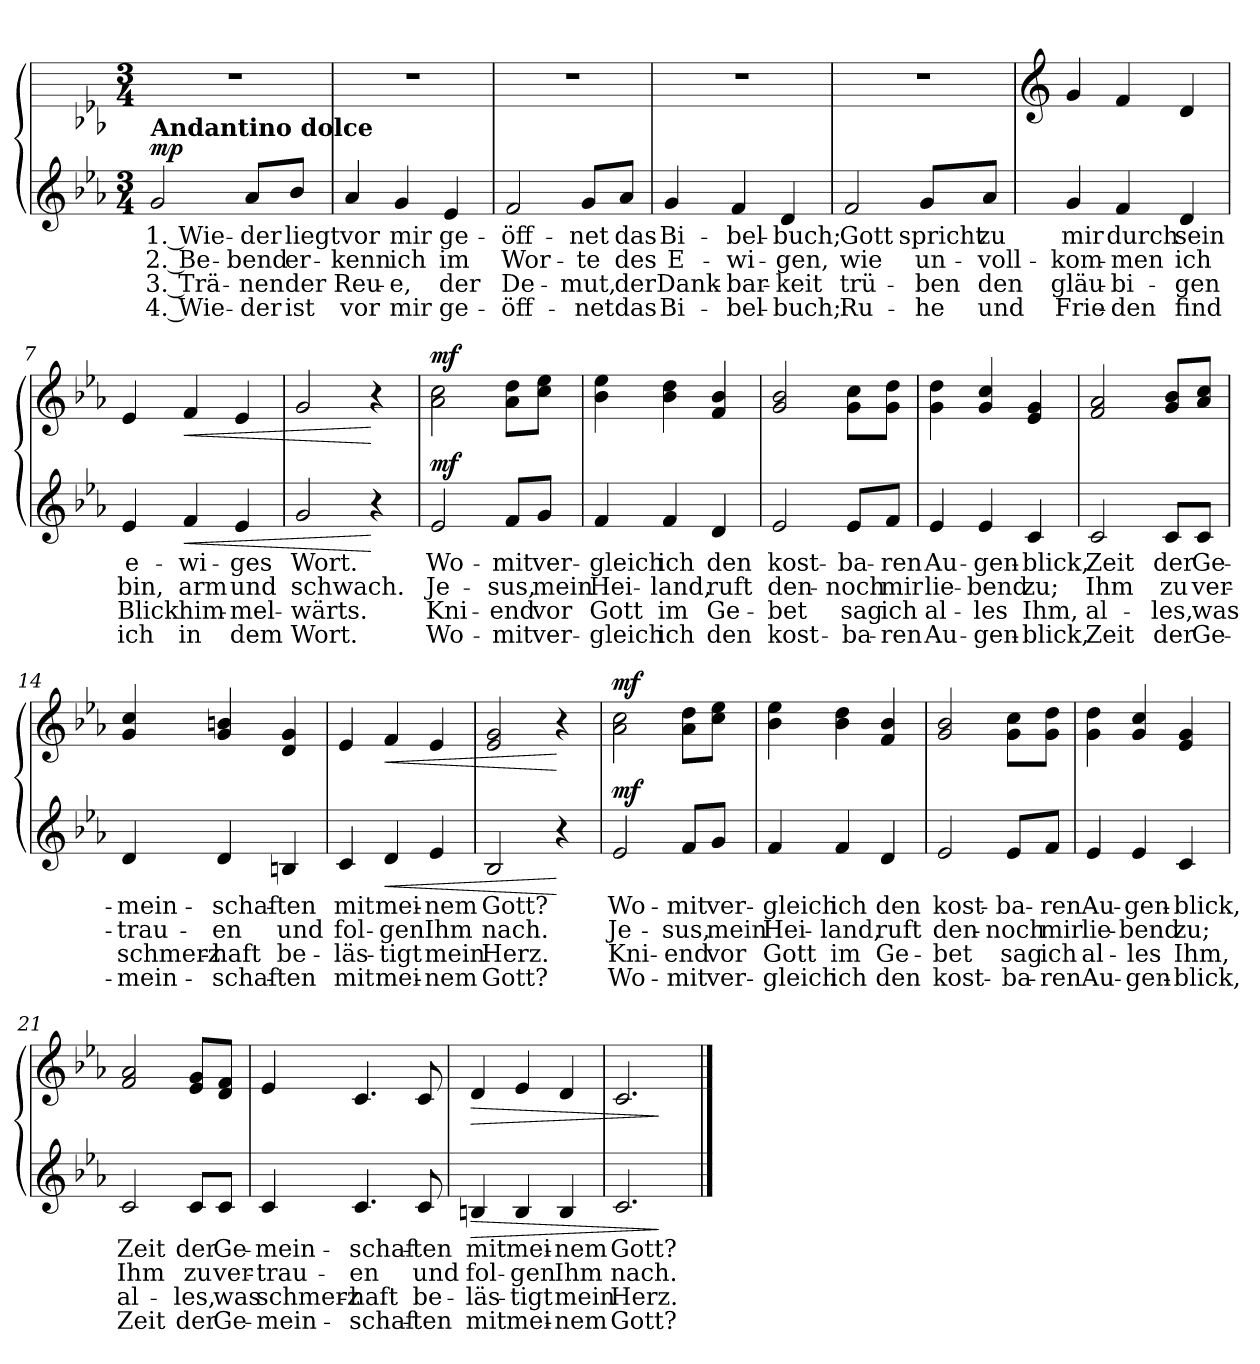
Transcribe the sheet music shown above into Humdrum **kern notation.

**kern	**text	**text	**text	**text	**dynam	**kern	**dynam
*part2	*part2	*part2	*part2	*part2	*part2	*part1	*part1
*staff2	*staff2	*staff2	*staff2	*staff2	*staff2	*staff1	*staff1
*clefG2	*	*	*	*	*	*	*
*k[b-e-a-]	*	*	*	*	*	*k[b-e-a-]	*
*E-:	*	*	*	*	*	*E-:	*
*M3/4	*	*	*	*	*	*M3/4	*
=1	=1	=1	=1	=1	=1	=1	=1
!LO:TX:a:B:t=Andantino dolce	!	!	!	!	!	!	!
!	!LO:LY:b	!LO:LY:b	!LO:LY:b	!LO:LY:b	!LO:DY:a	!	!
2g/	1. Wie-	2. Be-	3. Trä-	4. Wie-	mp	2.r	.
!	!LO:LY:b	!LO:LY:b	!LO:LY:b	!LO:LY:b	!	!	!
8a-/L	-der	-bend	-nen	-der	.	.	.
!	!LO:LY:b	!LO:LY:b	!LO:LY:b	!LO:LY:b	!	!	!
8b-/J	liegt	er-	der	ist	.	.	.
=2	=2	=2	=2	=2	=2	=2	=2
!	!LO:LY:b	!LO:LY:b	!LO:LY:b	!LO:LY:b	!	!	!
4a-/	vor	-kenn	Reu-	vor	.	2.r	.
!	!LO:LY:b	!LO:LY:b	!LO:LY:b	!LO:LY:b	!	!	!
4g/	mir	ich	-e,	mir	.	.	.
!	!LO:LY:b	!LO:LY:b	!LO:LY:b	!LO:LY:b	!	!	!
4e-/	ge-	im	der	ge-	.	.	.
=3	=3	=3	=3	=3	=3	=3	=3
!	!LO:LY:b	!LO:LY:b	!LO:LY:b	!LO:LY:b	!	!	!
2f/	-öff-	Wor-	De-	-öff-	.	2.r	.
!	!LO:LY:b	!LO:LY:b	!LO:LY:b	!LO:LY:b	!	!	!
8g/L	-net	-te	-mut,	-net	.	.	.
!	!LO:LY:b	!LO:LY:b	!LO:LY:b	!LO:LY:b	!	!	!
8a-/J	das	des	der	das	.	.	.
=4	=4	=4	=4	=4	=4	=4	=4
!	!LO:LY:b	!LO:LY:b	!LO:LY:b	!LO:LY:b	!	!	!
4g/	Bi-	E-	Dank-	Bi-	.	2.r	.
!	!LO:LY:b	!LO:LY:b	!LO:LY:b	!LO:LY:b	!	!	!
4f/	-bel-	-wi-	-bar-	-bel-	.	.	.
!	!LO:LY:b	!LO:LY:b	!LO:LY:b	!LO:LY:b	!	!	!
4d/	-buch;	-gen,	-keit	-buch;	.	.	.
=5	=5	=5	=5	=5	=5	=5	=5
!	!LO:LY:b	!LO:LY:b	!LO:LY:b	!LO:LY:b	!	!	!
2f/	Gott	wie	trü-	Ru-	.	2.r	.
!	!LO:LY:b	!LO:LY:b	!LO:LY:b	!LO:LY:b	!	!	!
8g/L	spricht	un-	-ben	-he	.	.	.
!	!LO:LY:b	!LO:LY:b	!LO:LY:b	!LO:LY:b	!	!	!
8a-/J	zu	-voll-	den	und	.	.	.
!!LO:LB:g=z
=6	=6	=6	=6	=6	=6	=6	=6
*	*	*	*	*	*	*clefG2	*
!	!LO:LY:a	!LO:LY:a	!LO:LY:a	!LO:LY:a	!	!	!
4g/	mir	-kom-	gläu-	Frie-	.	4g/	.
!	!LO:LY:a	!LO:LY:a	!LO:LY:a	!LO:LY:a	!	!	!
4f/	durch	-men	-bi-	-den	.	4f/	.
!	!LO:LY:a	!LO:LY:a	!LO:LY:a	!LO:LY:a	!	!	!
4d/	sein	ich	-gen	find	.	4d/	.
=7	=7	=7	=7	=7	=7	=7	=7
!	!LO:LY:a	!LO:LY:a	!LO:LY:a	!LO:LY:a	!	!	!
4e-/	e-	bin,	Blick	ich	.	4e-/	.
!	!LO:LY:a	!LO:LY:a	!LO:LY:a	!LO:LY:a	!LO:HP:b	!	!LO:HP:b
4f/	-wi-	arm	him-	in	<	4f/	<
!	!LO:LY:a	!LO:LY:a	!LO:LY:a	!LO:LY:a	!	!	!
4e-/	-ges	und	-mel-	dem	.	4e-/	.
=8	=8	=8	=8	=8	=8	=8	=8
!	!LO:LY:a	!LO:LY:a	!LO:LY:a	!LO:LY:a	!	!	!
2g/	Wort.	schwach.	-wärts.	Wort.	.	2g/	.
4r	.	.	.	.	[	4r	[
=9	=9	=9	=9	=9	=9	=9	=9
!	!LO:LY:a	!LO:LY:a	!LO:LY:a	!LO:LY:a	!LO:DY:a	!	!LO:DY:a
2e-/	Wo-	Je-	Kni-	Wo-	mf	2a-\ 2cc\	mf
!	!LO:LY:a	!LO:LY:a	!LO:LY:a	!LO:LY:a	!	!	!
8f/L	-mit	-sus,	-end	-mit	.	8a-\ 8dd\L	.
!	!LO:LY:a	!LO:LY:a	!LO:LY:a	!LO:LY:a	!	!	!
8g/J	ver-	mein	vor	ver-	.	8cc\ 8ee-\J	.
=10	=10	=10	=10	=10	=10	=10	=10
!	!LO:LY:a	!LO:LY:a	!LO:LY:a	!LO:LY:a	!	!	!
4f/	-gleich	Hei-	Gott	-gleich	.	4b-\ 4ee-\	.
!	!LO:LY:a	!LO:LY:a	!LO:LY:a	!LO:LY:a	!	!	!
4f/	ich	-land,	im	ich	.	4b-\ 4dd\	.
!	!LO:LY:a	!LO:LY:a	!LO:LY:a	!LO:LY:a	!	!	!
4d/	den	ruft	Ge-	den	.	4f/ 4b-/	.
!!LO:LB:g=z
=11	=11	=11	=11	=11	=11	=11	=11
!	!LO:LY:a	!LO:LY:a	!LO:LY:a	!LO:LY:a	!	!	!
2e-/	kost-	den-	-bet	kost-	.	2g/ 2b-/	.
!	!LO:LY:a	!LO:LY:a	!LO:LY:a	!LO:LY:a	!	!	!
8e-/L	-ba-	-noch	sag	-ba-	.	8g\ 8cc\L	.
!	!LO:LY:a	!LO:LY:a	!LO:LY:a	!LO:LY:a	!	!	!
8f/J	-ren	mir	ich	-ren	.	8g\ 8dd\J	.
=12	=12	=12	=12	=12	=12	=12	=12
!	!LO:LY:a	!LO:LY:a	!LO:LY:a	!LO:LY:a	!	!	!
4e-/	Au-	lie-	al-	Au-	.	4g\ 4dd\	.
!	!LO:LY:a	!LO:LY:a	!LO:LY:a	!LO:LY:a	!	!	!
4e-/	-gen-	-bend	-les	-gen-	.	4g/ 4cc/	.
!	!LO:LY:a	!LO:LY:a	!LO:LY:a	!LO:LY:a	!	!	!
4c/	-blick,	zu;	Ihm,	-blick,	.	4e-/ 4g/	.
=13	=13	=13	=13	=13	=13	=13	=13
!	!LO:LY:a	!LO:LY:a	!LO:LY:a	!LO:LY:a	!	!	!
2c/	Zeit	Ihm	al-	Zeit	.	2f/ 2a-/	.
!	!LO:LY:a	!LO:LY:a	!LO:LY:a	!LO:LY:a	!	!	!
8c/L	der	zu	-les,	der	.	8g/ 8b-/L	.
!	!LO:LY:a	!LO:LY:a	!LO:LY:a	!LO:LY:a	!	!	!
8c/J	Ge-	ver-	was	Ge-	.	8a-/ 8cc/J	.
=14	=14	=14	=14	=14	=14	=14	=14
!	!LO:LY:a	!LO:LY:a	!LO:LY:a	!LO:LY:a	!	!	!
4d/	-mein-	-trau-	schmerz-	-mein-	.	4g/ 4cc/	.
!	!LO:LY:a	!LO:LY:a	!LO:LY:a	!LO:LY:a	!	!	!
4d/	-schaf-	-en	-haft	-schaf-	.	4g/ 4bn/	.
!	!LO:LY:a	!LO:LY:a	!LO:LY:a	!LO:LY:a	!	!	!
4Bn/	-ten	und	be-	-ten	.	4d/ 4g/	.
!!LO:LB:g=z
=15	=15	=15	=15	=15	=15	=15	=15
!	!LO:LY:a	!LO:LY:a	!LO:LY:a	!LO:LY:a	!	!	!
4c/	mit	fol-	-läs-	mit	.	4e-/	.
!	!LO:LY:a	!LO:LY:a	!LO:LY:a	!LO:LY:a	!LO:HP:b	!	!LO:HP:b
4d/	mei-	-gen	-tigt	mei-	<	4f/	<
!	!LO:LY:a	!LO:LY:a	!LO:LY:a	!LO:LY:a	!	!	!
4e-/	-nem	Ihm	mein	-nem	.	4e-/	.
=16	=16	=16	=16	=16	=16	=16	=16
!	!LO:LY:a	!LO:LY:a	!LO:LY:a	!LO:LY:a	!	!	!
2B-/	Gott?	nach.	Herz.	Gott?	.	2e-/ 2g/	.
4r	.	.	.	.	[	4r	[
=17	=17	=17	=17	=17	=17	=17	=17
!	!LO:LY:a	!LO:LY:a	!LO:LY:a	!LO:LY:a	!LO:DY:a	!	!LO:DY:a
2e-/	Wo-	Je-	Kni-	Wo-	mf	2a-\ 2cc\	mf
!	!LO:LY:a	!LO:LY:a	!LO:LY:a	!LO:LY:a	!	!	!
8f/L	-mit	-sus,	-end	-mit	.	8a-\ 8dd\L	.
!	!LO:LY:a	!LO:LY:a	!LO:LY:a	!LO:LY:a	!	!	!
8g/J	ver-	mein	vor	ver-	.	8cc\ 8ee-\J	.
=18	=18	=18	=18	=18	=18	=18	=18
!	!LO:LY:a	!LO:LY:a	!LO:LY:a	!LO:LY:a	!	!	!
4f/	-gleich	Hei-	Gott	-gleich	.	4b-\ 4ee-\	.
!	!LO:LY:a	!LO:LY:a	!LO:LY:a	!LO:LY:a	!	!	!
4f/	ich	-land,	im	ich	.	4b-\ 4dd\	.
!	!LO:LY:a	!LO:LY:a	!LO:LY:a	!LO:LY:a	!	!	!
4d/	den	ruft	Ge-	den	.	4f/ 4b-/	.
=19	=19	=19	=19	=19	=19	=19	=19
!	!LO:LY:a	!LO:LY:a	!LO:LY:a	!LO:LY:a	!	!	!
2e-/	kost-	den-	-bet	kost-	.	2g/ 2b-/	.
!	!LO:LY:a	!LO:LY:a	!LO:LY:a	!LO:LY:a	!	!	!
8e-/L	-ba-	-noch	sag	-ba-	.	8g\ 8cc\L	.
!	!LO:LY:a	!LO:LY:a	!LO:LY:a	!LO:LY:a	!	!	!
8f/J	-ren	mir	ich	-ren	.	8g\ 8dd\J	.
!!LO:LB:g=z
=20	=20	=20	=20	=20	=20	=20	=20
!	!LO:LY:a	!LO:LY:a	!LO:LY:a	!LO:LY:a	!	!	!
4e-/	Au-	lie-	al-	Au-	.	4g\ 4dd\	.
!	!LO:LY:a	!LO:LY:a	!LO:LY:a	!LO:LY:a	!	!	!
4e-/	-gen-	-bend	-les	-gen-	.	4g/ 4cc/	.
!	!LO:LY:a	!LO:LY:a	!LO:LY:a	!LO:LY:a	!	!	!
4c/	-blick,	zu;	Ihm,	-blick,	.	4e-/ 4g/	.
=21	=21	=21	=21	=21	=21	=21	=21
!	!LO:LY:a	!LO:LY:a	!LO:LY:a	!LO:LY:a	!	!	!
2c/	Zeit	Ihm	al-	Zeit	.	2f/ 2a-/	.
!	!LO:LY:a	!LO:LY:a	!LO:LY:a	!LO:LY:a	!	!	!
8c/L	der	zu	-les,	der	.	8e-/ 8g/L	.
!	!LO:LY:a	!LO:LY:a	!LO:LY:a	!LO:LY:a	!	!	!
8c/J	Ge-	ver-	was	Ge-	.	8d/ 8f/J	.
=22	=22	=22	=22	=22	=22	=22	=22
!	!LO:LY:a	!LO:LY:a	!LO:LY:a	!LO:LY:a	!	!	!
4c/	-mein-	-trau-	schmerz-	-mein-	.	4e-/	.
!	!LO:LY:a	!LO:LY:a	!LO:LY:a	!LO:LY:a	!	!	!
4.c/	-schaf-	-en	-haft	-schaf-	.	4.c/	.
!	!LO:LY:a	!LO:LY:a	!LO:LY:a	!LO:LY:a	!	!	!
8c/	-ten	und	be-	-ten	.	8c/	.
=23	=23	=23	=23	=23	=23	=23	=23
!	!LO:LY:a	!LO:LY:a	!LO:LY:a	!LO:LY:a	!LO:HP:b	!	!LO:HP:b
4Bn/	mit	fol-	-läs-	mit	>	4d/	>
!	!LO:LY:a	!LO:LY:a	!LO:LY:a	!LO:LY:a	!	!	!
4B/	mei-	-gen	-tigt	mei-	.	4e-/	.
!	!LO:LY:a	!LO:LY:a	!LO:LY:a	!LO:LY:a	!	!	!
4B/	-nem	Ihm	mein	-nem	.	4d/	.
=24	=24	=24	=24	=24	=24	=24	=24
!	!LO:LY:a	!LO:LY:a	!LO:LY:a	!LO:LY:a	!	!	!
2.c/	Gott?	nach.	Herz.	Gott?	.	2.c/	.
.	.	.	.	.	]	.	]
==	==	==	==	==	==	==	==
*-	*-	*-	*-	*-	*-	*-	*-
